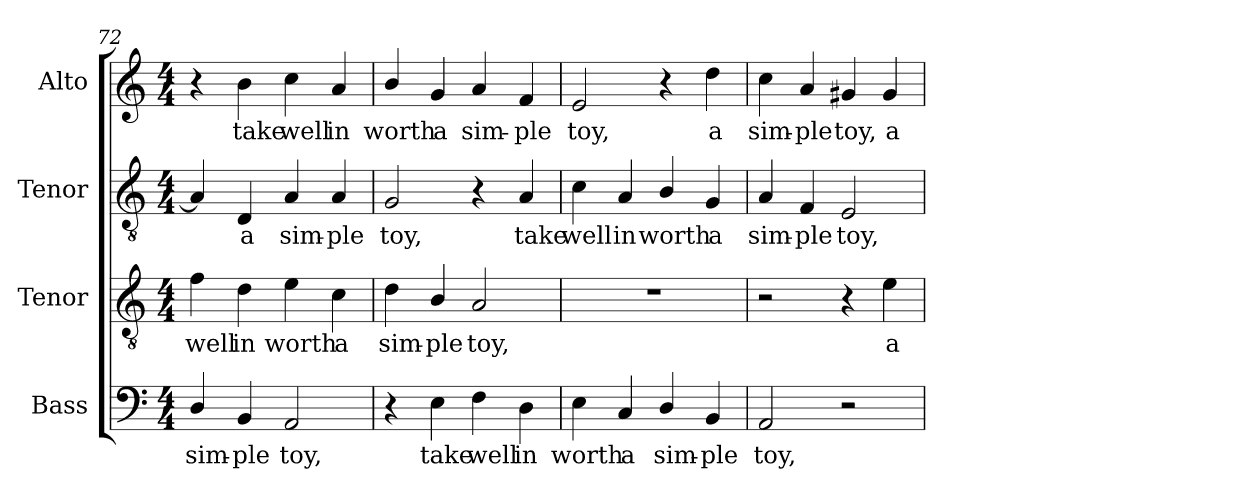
**kern	**text	**kern	**text	**kern	**text	**kern	**text
*part4	*part4	*part3	*part3	*part2	*part2	*part1	*part1
*staff4	*staff4	*staff3	*staff3	*staff2	*staff2	*staff1	*staff1
*I"Bass	*	*I"Tenor	*	*I"Tenor	*	*I"Alto	*
*I'B.	*	*I'T.	*	*I'T.	*	*I'A.	*
*clefF4	*	*clefGv2	*	*clefGv2	*	*clefG2	*
*	*	*ITrd7c12	*	*ITrd7c12	*	*	*
*k[]	*	*k[]	*	*k[]	*	*k[]	*
*C:	*	*C:	*	*C:	*	*C:	*
*M4/4	*	*M4/4	*	*M4/4	*	*M4/4	*
=72	=72	=72	=72	=72	=72	=72	=72
!	!LO:LY:b:color=#000000	!	!	!	!	!	!
!	!	!	!LO:LY:b:color=#000000	!	!	!	!
4Di/	sim-	4Fi\	well	4AAi/]	.	4r	.
!	!LO:LY:b:color=#000000	!	!	!	!	!	!
!	!	!	!LO:LY:b:color=#000000	!	!	!	!
!	!	!	!	!	!LO:LY:b:color=#000000	!	!
!	!	!	!	!	!	!	!LO:LY:b:color=#000000
4BBi/	-ple	4Di\	in	4DDi/	a	4bi\	take
!	!LO:LY:b:color=#000000	!	!	!	!	!	!
!	!	!	!LO:LY:b:color=#000000	!	!	!	!
!	!	!	!	!	!LO:LY:b:color=#000000	!	!
!	!	!	!	!	!	!	!LO:LY:b:color=#000000
2AAi/	toy,	4Ei\	worth	4AAi/	sim-	4cci\	well
!	!	!	!LO:LY:b:color=#000000	!	!	!	!
!	!	!	!	!	!LO:LY:b:color=#000000	!	!
!	!	!	!	!	!	!	!LO:LY:b:color=#000000
.	.	4Ci\	a	4AAi/	-ple	4ai/	in
=73	=73	=73	=73	=73	=73	=73	=73
!	!	!	!LO:LY:b:color=#000000	!	!	!	!
!	!	!	!	!	!LO:LY:b:color=#000000	!	!
!	!	!	!	!	!	!	!LO:LY:b:color=#000000
4r	.	4Di\	sim-	2GGi/	toy,	4bi/	worth
!	!LO:LY:b:color=#000000	!	!	!	!	!	!
!	!	!	!LO:LY:b:color=#000000	!	!	!	!
!	!	!	!	!	!	!	!LO:LY:b:color=#000000
4Ei\	take	4BBi/	-ple	.	.	4gi/	a
!	!LO:LY:b:color=#000000	!	!	!	!	!	!
!	!	!	!LO:LY:b:color=#000000	!	!	!	!
!	!	!	!	!	!	!	!LO:LY:b:color=#000000
4Fi\	well	2AAi/	toy,	4r	.	4ai/	sim-
!	!LO:LY:b:color=#000000	!	!	!	!	!	!
!	!	!	!	!	!LO:LY:b:color=#000000	!	!
!	!	!	!	!	!	!	!LO:LY:b:color=#000000
4Di\	in	.	.	4AAi/	take	4fi/	-ple
=74	=74	=74	=74	=74	=74	=74	=74
!	!LO:LY:b:color=#000000	!	!	!	!	!	!
!	!	!	!	!	!LO:LY:b:color=#000000	!	!
!	!	!	!	!	!	!	!LO:LY:b:color=#000000
4Ei\	worth	1r	.	4Ci\	well	2ei/	toy,
!	!LO:LY:b:color=#000000	!	!	!	!	!	!
!	!	!	!	!	!LO:LY:b:color=#000000	!	!
4Ci/	a	.	.	4AAi/	in	.	.
!	!LO:LY:b:color=#000000	!	!	!	!	!	!
!	!	!	!	!	!LO:LY:b:color=#000000	!	!
4Di/	sim-	.	.	4BBi/	worth	4r	.
!	!LO:LY:b:color=#000000	!	!	!	!	!	!
!	!	!	!	!	!LO:LY:b:color=#000000	!	!
!	!	!	!	!	!	!	!LO:LY:b:color=#000000
4BBi/	-ple	.	.	4GGi/	a	4ddi\	a
=75	=75	=75	=75	=75	=75	=75	=75
!	!LO:LY:b:color=#000000	!	!	!	!	!	!
!	!	!	!	!	!LO:LY:b:color=#000000	!	!
!	!	!	!	!	!	!	!LO:LY:b:color=#000000
2AAi/	toy,	2r	.	4AAi/	sim-	4cci\	sim-
!	!	!	!	!	!LO:LY:b:color=#000000	!	!
!	!	!	!	!	!	!	!LO:LY:b:color=#000000
.	.	.	.	4FFi/	-ple	4ai/	-ple
!	!	!	!	!	!LO:LY:b:color=#000000	!	!
!	!	!	!	!	!	!	!LO:LY:b:color=#000000
2r	.	4r	.	2EEi/	toy,	4g#Xi/	toy,
!	!	!	!LO:LY:b:color=#000000	!	!	!	!
!	!	!	!	!	!	!	!LO:LY:b:color=#000000
.	.	4Ei\	a	.	.	4g#i/	a
=	=	=	=	=	=	=	=
*-	*-	*-	*-	*-	*-	*-	*-
